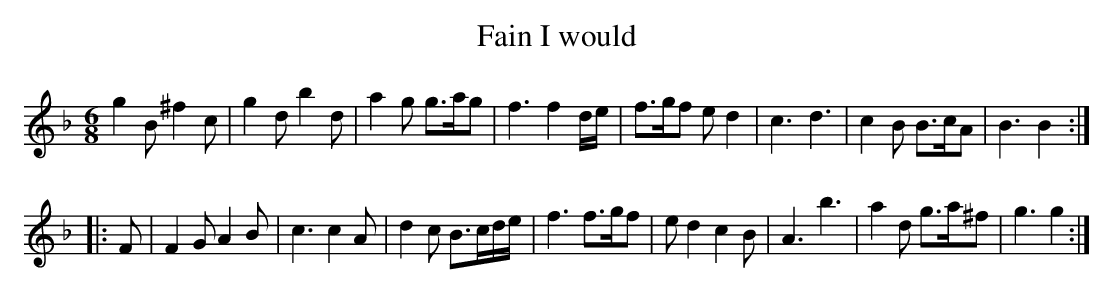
X:1
T:Fain I would
M:6/8
L:1/8
K:F
g2 B ^f2 c|g2 d b2 d|a2 g g>ag |f3 f2 d/2e/2|f>gf e d2|c3 d3|c2 B B>cA|B3 B2:|
|:F|F2 G A2 B|c3 c2 A|d2 c B>cd/2e/2|f3 f>gf|e d2 c2 B|A3 b3|a2 d g>a^f|g3 g2:|
